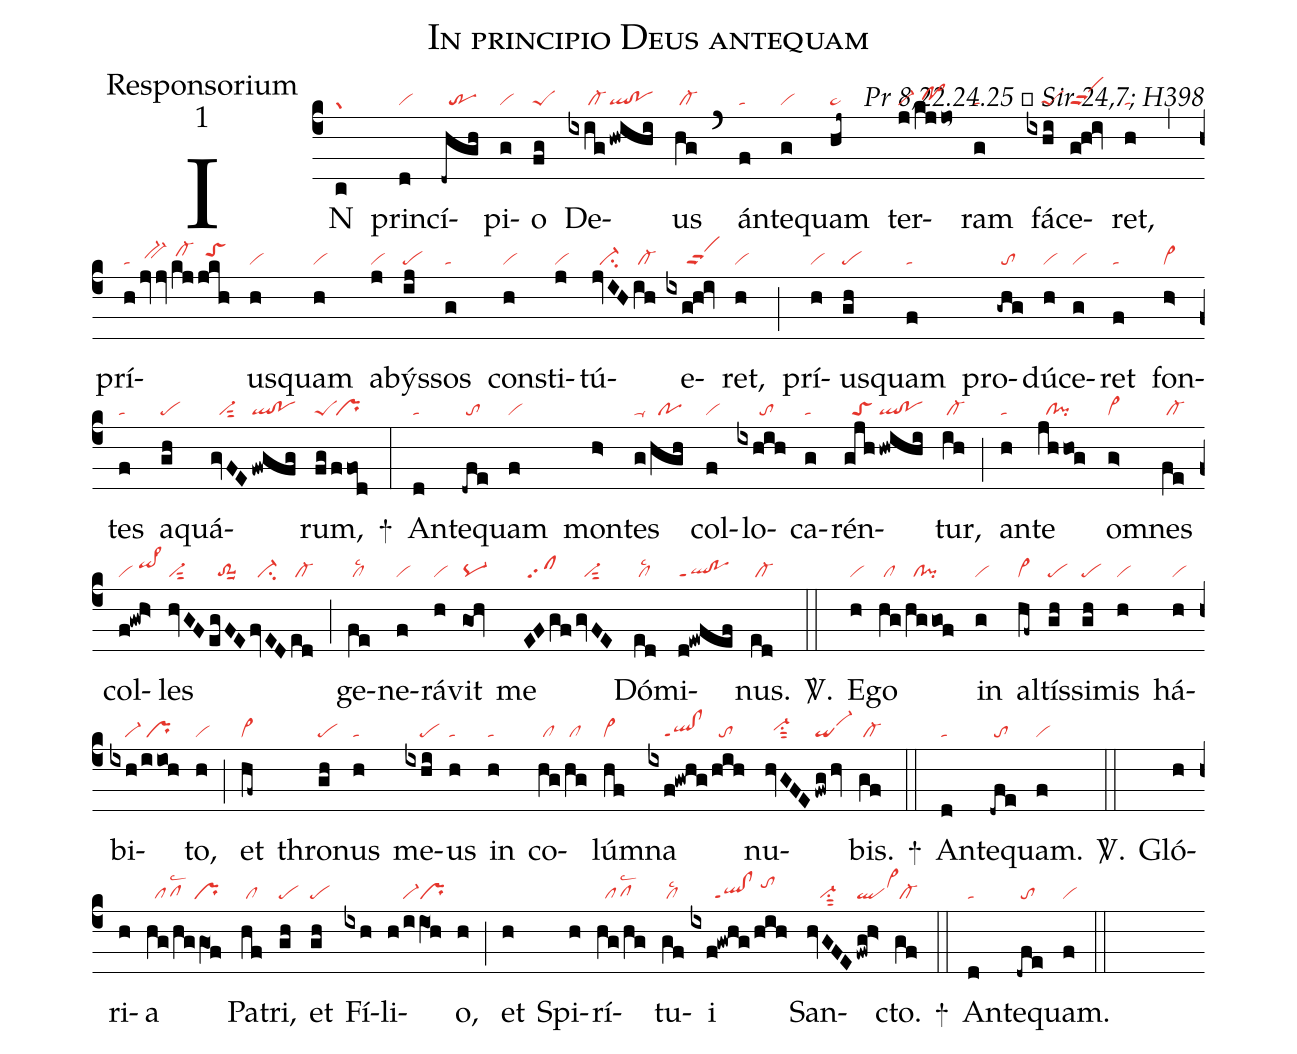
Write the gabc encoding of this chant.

name:In principio Deus antequam;
office-part:Responsorium;
mode:1;
commentary:Pr 8,22.24.25 ꝟ Sir 24,7; H398;
nabc-lines:1;
%%
(c4)
IN(c|gr) prin(d|vi)cí(-dhgh|//tr)pi(g|vi)o(fg|peS) De(ixig|/////cl-|hwihi|ql!po)us(hg|/cl-) (`)
án(f|ta)te(g|vi)quam(hj~|pe~) ter(j|vi-|/kjjo~|//po>hh)ram(g|ta) fá(ixhi|////peS)ce(g!hqi|vippt2)ret,(h|ta) (,)
prí(h|ta|jvv|/bv-hh|kj|/cl-hi|/jkh|//toShi)us(h|vi)quam(h|vi) a(j|vi)býs(ij|pe)sos(g|ta) con(h|vi)sti(j|vi)tú(jvIH|//ci-|ih|/cl-)e(ixg!hqi|/////vippt2)ret,(h|vi) (;)
prí(h|vi)us(gh|pe)quam(f|ta) pro(-ghg|/to)dú(h|vi)ce(g|vi)ret(f|ta) fon(h>|vi>)tes(f|ta) a(gh|pe)quá(gvFE|//vi-sut2|fwgfg|ql!po)rum,(fg|peS|/ffod|/pr) +(:)
An(d|ta)te(-dfe|/to)quam(f|vi) mon(h>)tes(g|ta-|/hgh|//po) col(f|vi)lo(ixhih|//////to)ca(g|ta)rén(gjh|//toS|hwihi|ql!po)tur,(ih|/cl-) (;)
an(h|ta)te(jhhog|//cl!pi) om(g>|vi>)nes(fe|/cl-) col(f!gwh>|vi/qi>hi)les(hvGF|vi-sut2|egFE|//to-1suu1|fvED|//ci-|ed|/cl-) (;)
ge(fe|/cllsc2)ne(f|vi)rá(h|vi)vit(goh|pq-) me(EFgf|/sf|gvFE|//vi-sut2) Dó(ed|/cllsc2)mi(d!ewfef|ql!poppt1)nus.(ed|/cl-) <sp>V/</sp>.(::)
E(h|vi)go(hg|/cl|/hg/gof|//cl!pi) in(g|vi) al(hf~|cl~)tís(gh|pe)si(gh|pe)mis(h|vi) há(h|vi)bi(ixh|////vi-|/iioh|/pr)to,(h|vi) (;)
et(hf~|cl~) thro(gh|pe)nus(h|ta) me(ixhi|////pe)us(h|ta) in(h|ta) co(hg|/cl|/hg|/cl)lúm(hf|cl~)na(ixf!gwhg|////ql!clppt1|/hih|//to) nu(hvGFE|//vi-hhsu1sut2|fwg/hv|qivi-hj)bis.(gf|/cl-) +(::)
An(d|ta)te(-dfe|/to)quam.(f|vi) <sp>V/</sp>.(::)
Gló(h)ri(h)a(hg/hg/gO1f|//pflsc2/pr) Pa(hf|/cl)tri,(gh|pe) et(gh|pe) Fí(ixh)li(h/iiO1h|////vi-pr)o,(h) (;)
et(h) Spi(h)rí(hg/hg|//pflsc2)tu(gf|/cllsc2)i(ixf!gwhg/hih|//////ql!clppt1/tohj) San(hvGFE|///vi-su1sut2|fwg!h>|qlvi>hj)cto.(gf|/cl-) +(::)
An(d|ta)te(-dfe|/to)quam.(f|vi) (::)
